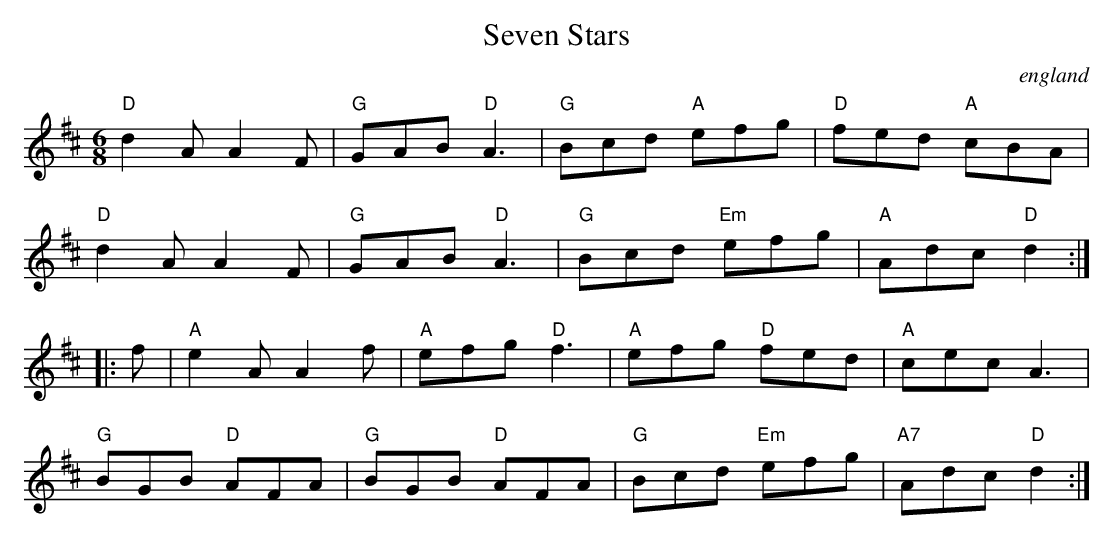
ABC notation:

X:1
T:Seven Stars
O:england
M:6/8
K:D
"D"d2A A2F|"G"GAB "D"A3|"G"Bcd "A"efg|"D"fed "A"cBA|
"D"d2A A2F|"G"GAB "D"A3|"G"Bcd "Em"efg|"A"Adc "D"d2::
f|"A"e2A A2f|"A"efg "D"f3|"A"efg "D"fed|"A"cec A3|
"G"BGB "D"AFA|"G"BGB "D"AFA|"G"Bcd "Em"efg|"A7"Adc "D"d2:|
